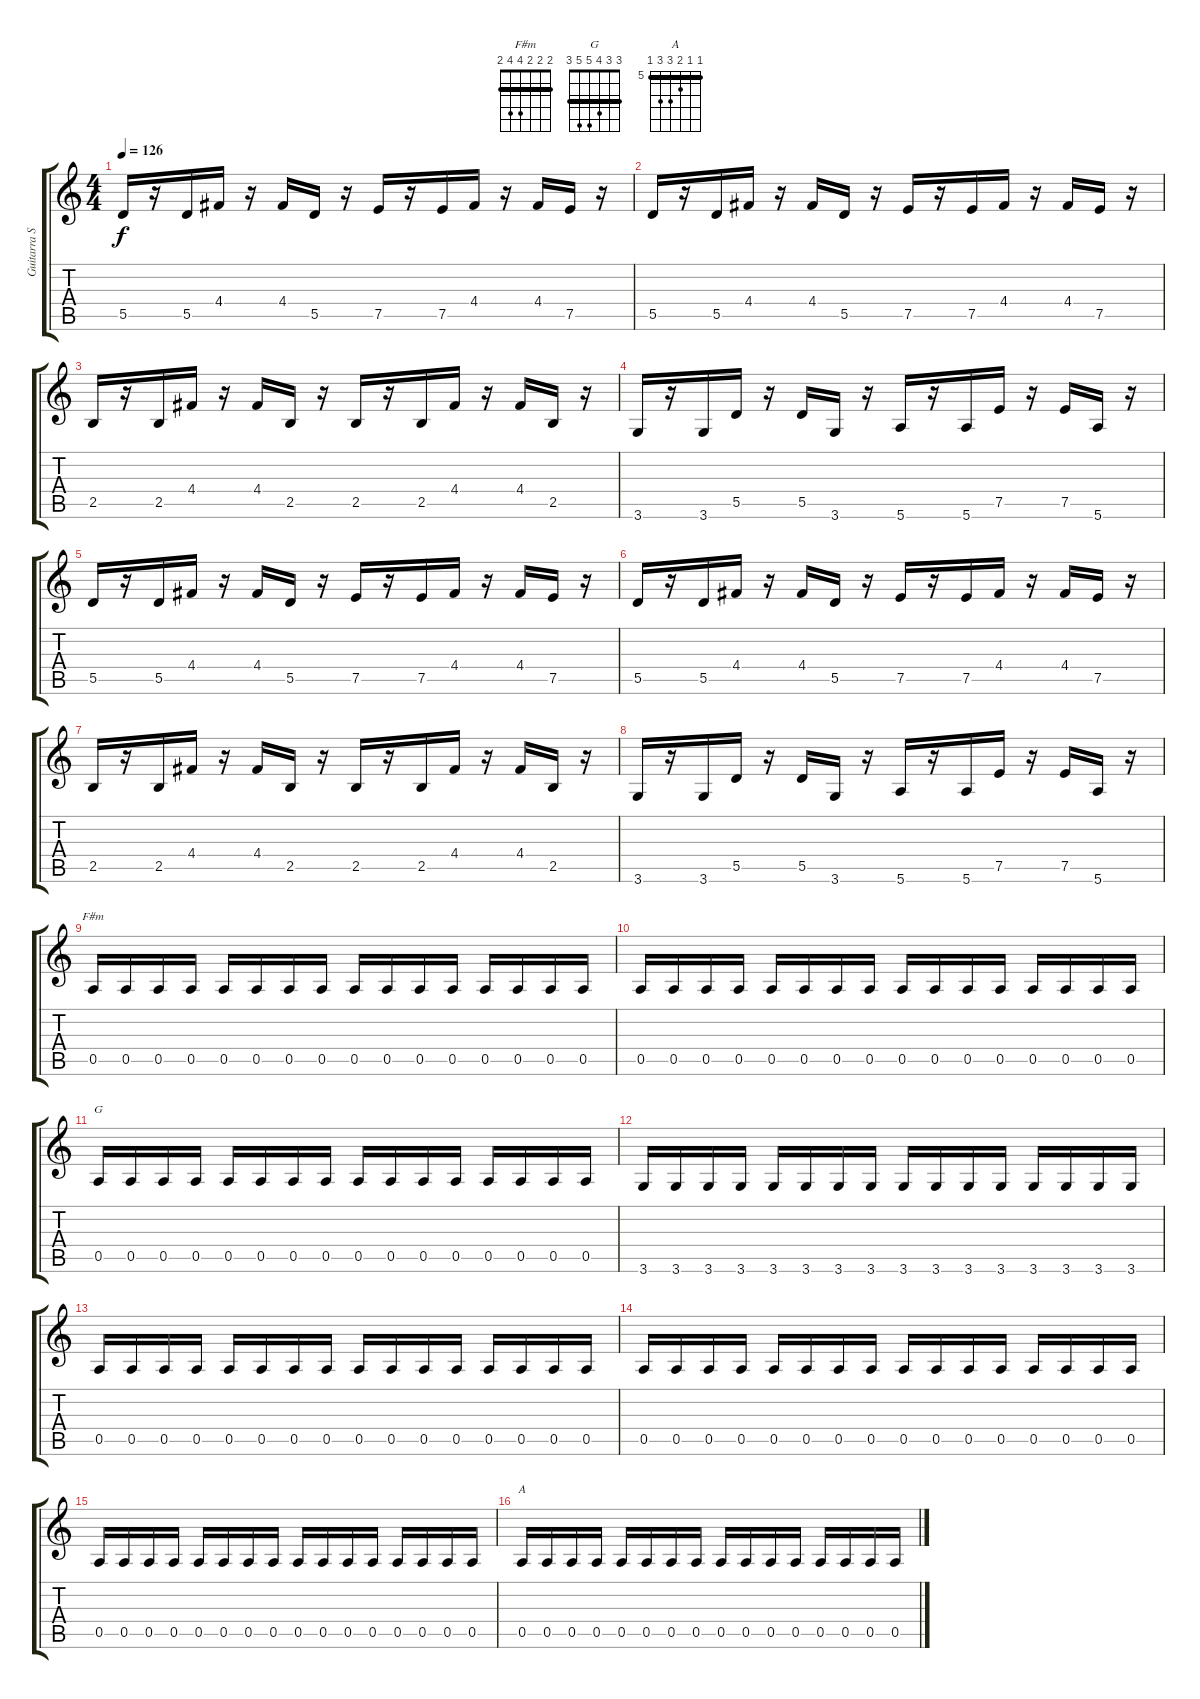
\track ("Guitarra Saúl" "Guitarra S") {instrument electricguitarclean}
\staff {score tabs}
\tuning (E4 B3 G3 D3 A2 E2) {hide}
\chord ("F#m" 2 2 2 4 4 2) {barre 2}
\chord ("G" 3 3 4 5 5 3) {barre 3}
\chord ("A" 5 5 6 7 7 5) {firstfret 5 barre 5}
\ts (4 4)
\tempo 126
\clef g2
\ks c
5.5.16{dy f} r.16 5.5.16 4.4.16 r.16 4.4.16 5.5.16 r.16 7.5.16 r.16 7.5.16 4.4.16 r.16 4.4.16 7.5.16 r.16 |
5.5.16 r.16 5.5.16 4.4.16 r.16 4.4.16 5.5.16 r.16 7.5.16 r.16 7.5.16 4.4.16 r.16 4.4.16 7.5.16 r.16 |
2.5.16 r.16 2.5.16 4.4.16 r.16 4.4.16 2.5.16 r.16 2.5.16 r.16 2.5.16 4.4.16 r.16 4.4.16 2.5.16 r.16 |
3.6.16 r.16 3.6.16 5.5.16 r.16 5.5.16 3.6.16 r.16 5.6.16 r.16 5.6.16 7.5.16 r.16 7.5.16 5.6.16 r.16 |
5.5.16 r.16 5.5.16 4.4.16 r.16 4.4.16 5.5.16 r.16 7.5.16 r.16 7.5.16 4.4.16 r.16 4.4.16 7.5.16 r.16 |
5.5.16 r.16 5.5.16 4.4.16 r.16 4.4.16 5.5.16 r.16 7.5.16 r.16 7.5.16 4.4.16 r.16 4.4.16 7.5.16 r.16 |
2.5.16 r.16 2.5.16 4.4.16 r.16 4.4.16 2.5.16 r.16 2.5.16 r.16 2.5.16 4.4.16 r.16 4.4.16 2.5.16 r.16 |
3.6.16 r.16 3.6.16 5.5.16 r.16 5.5.16 3.6.16 r.16 5.6.16 r.16 5.6.16 7.5.16 r.16 7.5.16 5.6.16 r.16 |
0.5.16{ch "F#m"} 0.5.16 0.5.16 0.5.16 0.5.16 0.5.16 0.5.16 0.5.16 0.5.16 0.5.16 0.5.16 0.5.16 0.5.16 0.5.16 0.5.16 0.5.16 |
0.5.16 0.5.16 0.5.16 0.5.16 0.5.16 0.5.16 0.5.16 0.5.16 0.5.16 0.5.16 0.5.16 0.5.16 0.5.16 0.5.16 0.5.16 0.5.16 |
0.5.16{ch "G"} 0.5.16 0.5.16 0.5.16 0.5.16 0.5.16 0.5.16 0.5.16 0.5.16 0.5.16 0.5.16 0.5.16 0.5.16 0.5.16 0.5.16 0.5.16 |
3.6.16 3.6.16 3.6.16 3.6.16 3.6.16 3.6.16 3.6.16 3.6.16 3.6.16 3.6.16 3.6.16 3.6.16 3.6.16 3.6.16 3.6.16 3.6.16 |
0.5.16 0.5.16 0.5.16 0.5.16 0.5.16 0.5.16 0.5.16 0.5.16 0.5.16 0.5.16 0.5.16 0.5.16 0.5.16 0.5.16 0.5.16 0.5.16 |
0.5.16 0.5.16 0.5.16 0.5.16 0.5.16 0.5.16 0.5.16 0.5.16 0.5.16 0.5.16 0.5.16 0.5.16 0.5.16 0.5.16 0.5.16 0.5.16 |
0.5.16 0.5.16 0.5.16 0.5.16 0.5.16 0.5.16 0.5.16 0.5.16 0.5.16 0.5.16 0.5.16 0.5.16 0.5.16 0.5.16 0.5.16 0.5.16 |
0.5.16{ch "A"} 0.5.16 0.5.16 0.5.16 0.5.16 0.5.16 0.5.16 0.5.16 0.5.16 0.5.16 0.5.16 0.5.16 0.5.16 0.5.16 0.5.16 0.5.16
